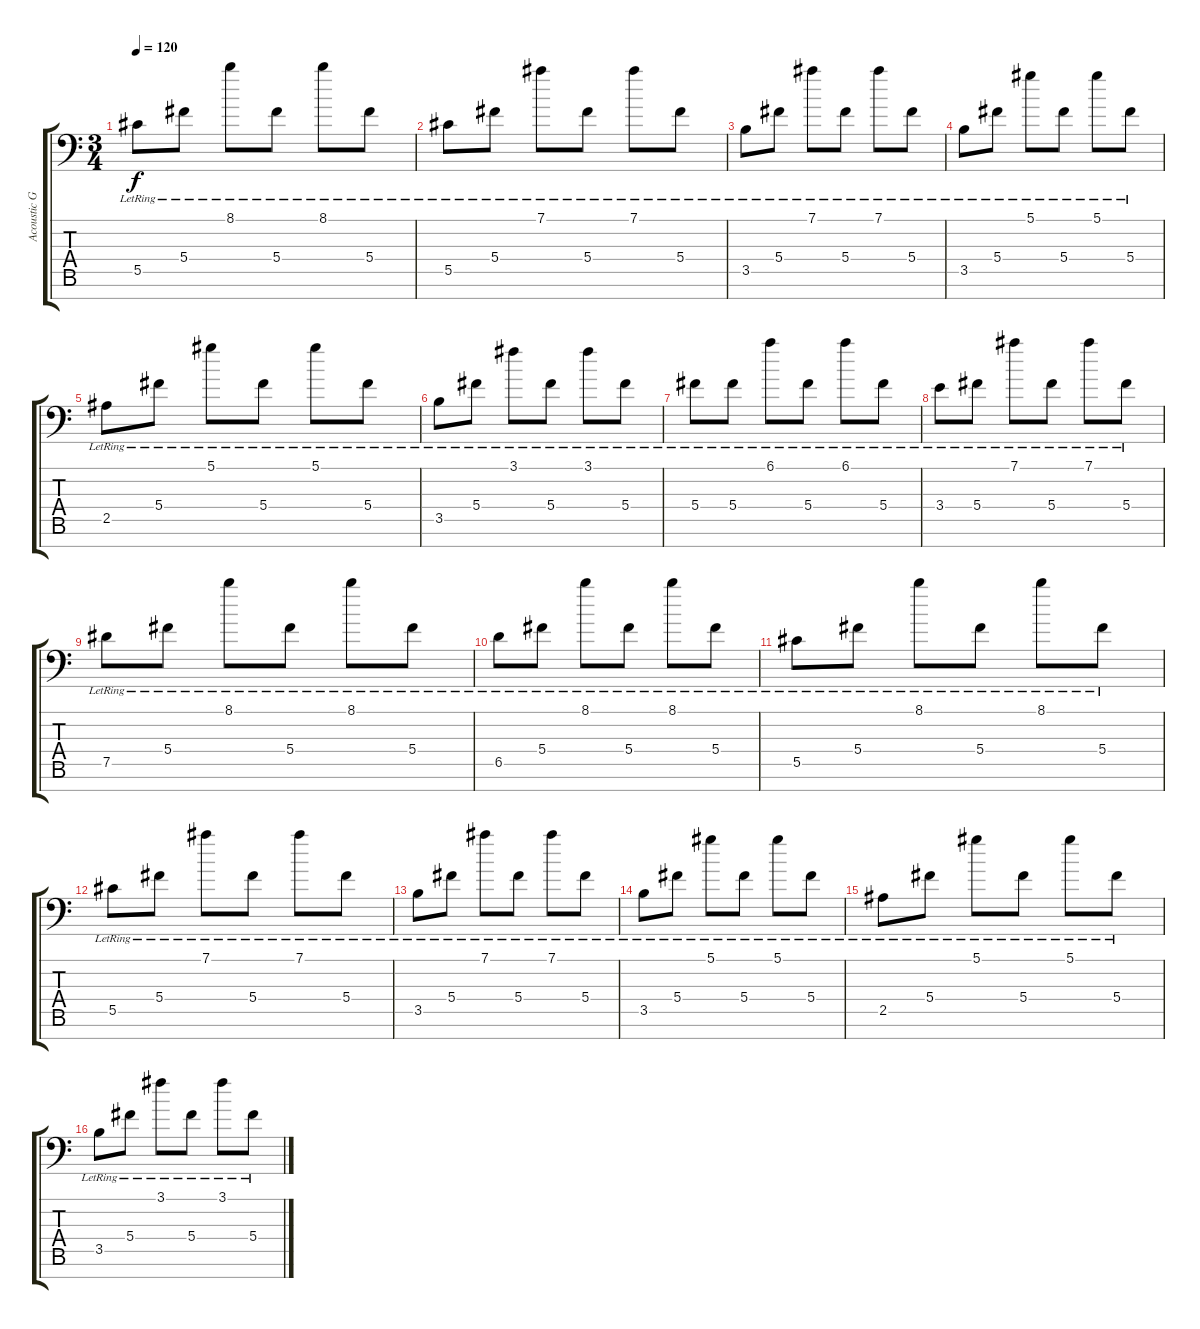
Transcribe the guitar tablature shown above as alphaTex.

\track ("Acoustic Gtr" "Acoustic G") {instrument acousticguitarnylon}
\staff {score tabs}
\tuning (Eb4 Bb3 Gb3 Db3 Ab2 Eb2 Bb1) {hide}
\ts (3 4)
\tempo 120
\clef f4
\ks c
5.5{lr}.8{dy f} 5.4{lr}.8 8.1{lr}.8 5.4{lr}.8 8.1{lr}.8 5.4{lr}.8 |
5.5{lr}.8 5.4{lr}.8 7.1{lr}.8 5.4{lr}.8 7.1{lr}.8 5.4{lr}.8 |
3.5{lr}.8 5.4{lr}.8 7.1{lr}.8 5.4{lr}.8 7.1{lr}.8 5.4{lr}.8 |
3.5{lr}.8 5.4{lr}.8 5.1{lr}.8 5.4{lr}.8 5.1{lr}.8 5.4{lr}.8 |
2.5{lr}.8 5.4{lr}.8 5.1{lr}.8 5.4{lr}.8 5.1{lr}.8 5.4{lr}.8 |
3.5{lr}.8 5.4{lr}.8 3.1{lr}.8 5.4{lr}.8 3.1{lr}.8 5.4{lr}.8 |
5.4{lr}.8 5.4{lr}.8 6.1{lr}.8 5.4{lr}.8 6.1{lr}.8 5.4{lr}.8 |
3.4{lr}.8 5.4{lr}.8 7.1{lr}.8 5.4{lr}.8 7.1{lr}.8 5.4{lr}.8 |
7.5{lr}.8 5.4{lr}.8 8.1{lr}.8 5.4{lr}.8 8.1{lr}.8 5.4{lr}.8 |
6.5{lr}.8 5.4{lr}.8 8.1{lr}.8 5.4{lr}.8 8.1{lr}.8 5.4{lr}.8 |
5.5{lr}.8 5.4{lr}.8 8.1{lr}.8 5.4{lr}.8 8.1{lr}.8 5.4{lr}.8 |
5.5{lr}.8 5.4{lr}.8 7.1{lr}.8 5.4{lr}.8 7.1{lr}.8 5.4{lr}.8 |
3.5{lr}.8 5.4{lr}.8 7.1{lr}.8 5.4{lr}.8 7.1{lr}.8 5.4{lr}.8 |
3.5{lr}.8 5.4{lr}.8 5.1{lr}.8 5.4{lr}.8 5.1{lr}.8 5.4{lr}.8 |
2.5{lr}.8 5.4{lr}.8 5.1{lr}.8 5.4{lr}.8 5.1{lr}.8 5.4{lr}.8 |
3.5{lr}.8 5.4{lr}.8 3.1{lr}.8 5.4{lr}.8 3.1{lr}.8 5.4{lr}.8
